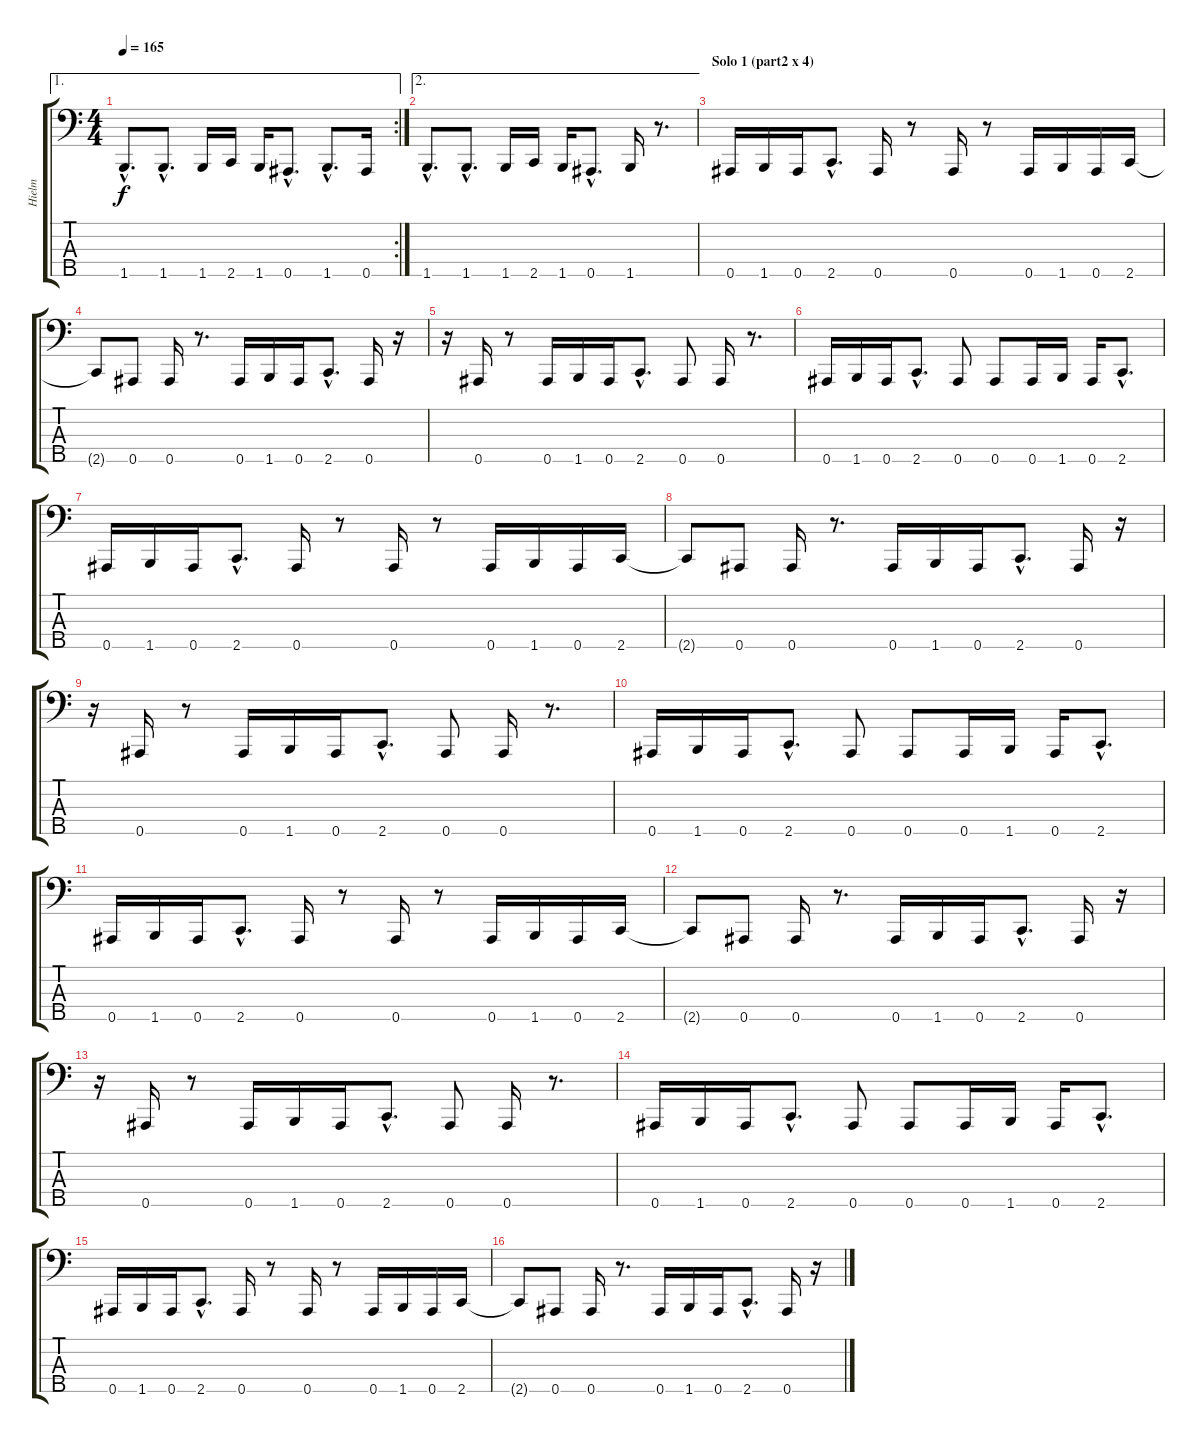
\track ("Hielm" "Hielm") {instrument electricbasspick}
\staff {score tabs}
\tuning (Gb2 Db2 Ab1 Eb1 Bb0) {hide}
\ae 1
\rc 2
\ts (4 4)
\tempo 165
\clef f4
\ks c
1.5{hac}.8{d dy f} 1.5{hac}.8{d} 1.5.16 2.5.16 1.5.16 0.5{hac}.8{d} 1.5{hac}.8{d} 0.5.16 |
\ae 2
1.5{hac}.8{d} 1.5{hac}.8{d} 1.5.16 2.5.16 1.5.16 0.5{hac}.8{d} 1.5.16 r.8{d} |
\section ("" "Solo 1 (part2 x 4)")
0.5.16 1.5.16 0.5.16 2.5{hac}.8{d} 0.5.16 r.8 0.5.16 r.8 0.5.16 1.5.16 0.5.16 2.5.16 |
2.5{t}.8 0.5.8 0.5.16 r.8{d} 0.5.16 1.5.16 0.5.16 2.5{hac}.8{d} 0.5.16 r.16 |
r.16 0.5.16 r.8 0.5.16 1.5.16 0.5.16 2.5{hac}.8{d} 0.5.8 0.5.16 r.8{d} |
0.5.16 1.5.16 0.5.16 2.5{hac}.8{d} 0.5.8 0.5.8 0.5.16 1.5.16 0.5.16 2.5{hac}.8{d} |
0.5.16 1.5.16 0.5.16 2.5{hac}.8{d} 0.5.16 r.8 0.5.16 r.8 0.5.16 1.5.16 0.5.16 2.5.16 |
2.5{t}.8 0.5.8 0.5.16 r.8{d} 0.5.16 1.5.16 0.5.16 2.5{hac}.8{d} 0.5.16 r.16 |
r.16 0.5.16 r.8 0.5.16 1.5.16 0.5.16 2.5{hac}.8{d} 0.5.8 0.5.16 r.8{d} |
0.5.16 1.5.16 0.5.16 2.5{hac}.8{d} 0.5.8 0.5.8 0.5.16 1.5.16 0.5.16 2.5{hac}.8{d} |
0.5.16 1.5.16 0.5.16 2.5{hac}.8{d} 0.5.16 r.8 0.5.16 r.8 0.5.16 1.5.16 0.5.16 2.5.16 |
2.5{t}.8 0.5.8 0.5.16 r.8{d} 0.5.16 1.5.16 0.5.16 2.5{hac}.8{d} 0.5.16 r.16 |
r.16 0.5.16 r.8 0.5.16 1.5.16 0.5.16 2.5{hac}.8{d} 0.5.8 0.5.16 r.8{d} |
0.5.16 1.5.16 0.5.16 2.5{hac}.8{d} 0.5.8 0.5.8 0.5.16 1.5.16 0.5.16 2.5{hac}.8{d} |
0.5.16 1.5.16 0.5.16 2.5{hac}.8{d} 0.5.16 r.8 0.5.16 r.8 0.5.16 1.5.16 0.5.16 2.5.16 |
2.5{t}.8 0.5.8 0.5.16 r.8{d} 0.5.16 1.5.16 0.5.16 2.5{hac}.8{d} 0.5.16 r.16
